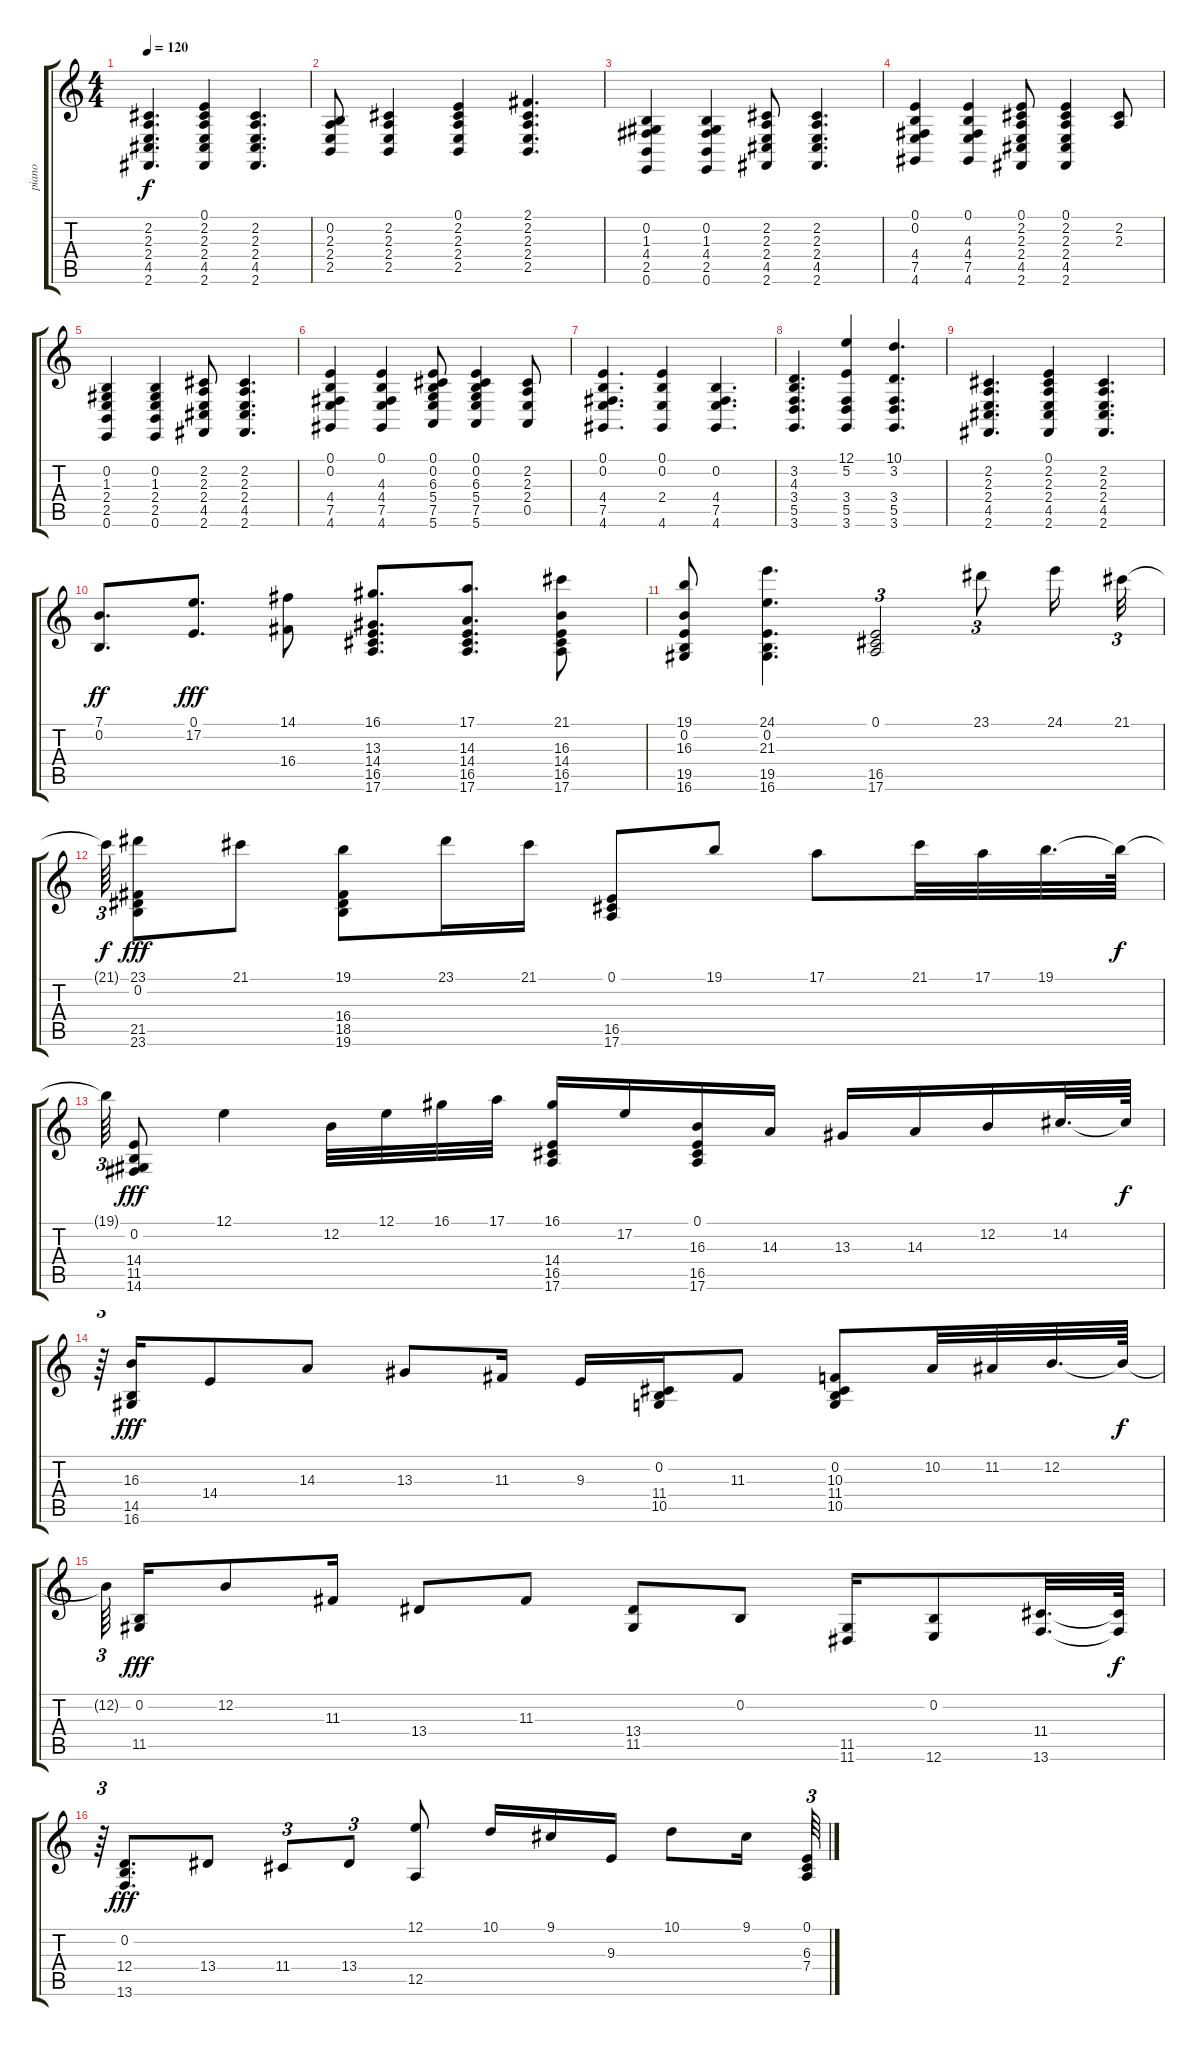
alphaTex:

\track ("piano" "piano") {instrument brightacousticpiano}
\staff {score tabs}
\tuning (E4 B3 G3 D3 A2 E2) {hide}
\ts (4 4)
\tempo 120
\clef g2
\ks c
(2.2 2.3 2.4 4.5 2.6).4{d dy f} (0.1 2.2 2.3 2.4 4.5 2.6).4 (2.2 2.3 2.4 4.5 2.6).4{d} |
(0.2 2.3 2.4 2.5).8 (2.2 2.3 2.4 2.5).4 (0.1 2.2 2.3 2.4 2.5).4 (2.1 2.2 2.3 2.4 2.5).4{d} |
(0.2 1.3 4.4 2.5 0.6).4 (0.2 1.3 4.4 2.5 0.6).4 (2.2 2.3 2.4 4.5 2.6).8 (2.2 2.3 2.4 4.5 2.6).4{d} |
(0.1 0.2 4.4 7.5 4.6).4 (0.1 4.3 4.4 7.5 4.6).4 (0.1 2.2 2.3 2.4 4.5 2.6).8 (0.1 2.2 2.3 2.4 4.5 2.6).4 (2.2 2.3).8 |
(0.2 1.3 2.4 2.5 0.6).4 (0.2 1.3 2.4 2.5 0.6).4 (2.2 2.3 2.4 4.5 2.6).8 (2.2 2.3 2.4 4.5 2.6).4{d} |
(0.1 0.2 4.4 7.5 4.6).4 (0.1 4.3 4.4 7.5 4.6).4 (0.1 0.2 6.3 5.4 7.5 5.6).8 (0.1 0.2 6.3 5.4 7.5 5.6).4 (2.2 2.3 2.4 0.5).8 |
(0.1 0.2 4.4 7.5 4.6).4{d} (0.1 0.2 2.4 4.6).4 (0.2 4.4 7.5 4.6).4{d} |
(3.2 4.3 3.4 5.5 3.6).4{d} (12.1 5.2 3.4 5.5 3.6).4 (10.1 3.2 3.4 5.5 3.6).4{d} |
(2.2 2.3 2.4 4.5 2.6).4{d} (0.1 2.2 2.3 2.4 4.5 2.6).4 (2.2 2.3 2.4 4.5 2.6).4{d} |
(7.1 0.2).8{d dy ff} (0.1 17.2).8{d dy fff} (14.1 16.4).8 (16.1 13.3 14.4 16.5 17.6).8{d} (17.1 14.3 14.4 16.5 17.6).8{d} (21.1 16.3 14.4 16.5 17.6).8 |
(19.1 0.2 16.3 19.5 16.6).8 (24.1 0.2 21.3 19.5 16.6).4{d} (0.1 16.5 17.6).2{tu (3 2)} 23.1.8{tu (3 2)} 24.1.16 21.1.32{tu (3 2)} |
21.1{t}.64{tu (3 2) dy f} (23.1 0.2 21.5 23.6).8{dy fff} 21.1.8 (19.1 16.4 18.5 19.6).8 23.1.16 21.1.16 (0.1 16.5 17.6).8 19.1.8 17.1.8 21.1.32 17.1.32 19.1.32{d} 19.1{t}.64{dy f} |
19.1{t}.64{tu (3 2)} (0.2 14.4 11.5 14.6).8{dy fff} 12.1.4 12.2.32 12.1.32 16.1.32 17.1.32 (16.1 14.4 16.5 17.6).16 17.2.16 (0.1 16.3 16.5 17.6).16 14.3.16 13.3.16 14.3.16 12.2.16 14.2.32{d} 14.2{t}.64{dy f} |
r.64{tu (3 2)} (16.3 14.5 16.6).16{dy fff} 14.4.8 14.3.8 13.3.8 11.3.16 9.3.16 (0.2 11.4 10.5).16 11.3.8 (0.2 10.3 11.4 10.5).8 10.2.32 11.2.32 12.2.32{d} 12.2{t}.64{dy f} |
12.2{t}.64{tu (3 2) beam splitsecondary} (0.2 11.5).16{dy fff} 12.2.8 11.3.16 13.4.8 11.3.8 (13.4 11.5).8 0.2.8 (11.5 11.6).16 (0.2 12.6).8 (11.4 13.6).32{d} (11.4{t} 13.6{t}).64{dy f} |
r.64{tu (3 2)} (0.2 12.4 13.6).8{d dy fff} 13.4.8 11.4.8{tu (3 2)} 13.4.8{tu (3 2)} (12.1 12.5).8 10.1.16 9.1.16 9.3.16 10.1.8 9.1.16 (0.1 6.3 7.4).64{tu (3 2)}
